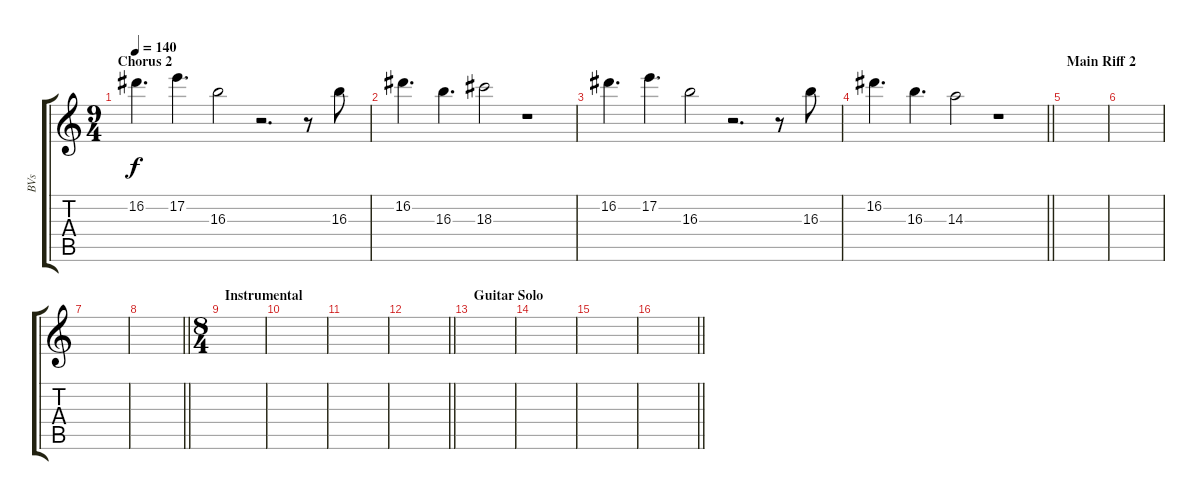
\track ("BVs" "BVs") {instrument acousticguitarsteel}
\staff {score tabs}
\tuning (E4 B3 G3 D3 A2 E2) {hide}
\ts (9 4)
\section ("" "Chorus 2")
\tempo 140
\clef g2
\ks c
16.2.4{d dy f} 17.2.4{d} 16.3.2 r.2{d} r.8 16.3.8 |
16.2.4{d} 16.3.4{d} 18.3.2 r.1 |
16.2.4{d} 17.2.4{d} 16.3.2 r.2{d} r.8 16.3.8 |
\barLineRight lightlight
16.2.4{d} 16.3.4{d} 14.3.2 r.1 |
\section ("" "Main Riff 2")
|
|
|
\barLineRight lightlight
|
\ts (8 4)
\section ("" "Instrumental")
|
|
|
\barLineRight lightlight
|
\section ("" "Guitar Solo")
|
|
|
\barLineRight lightlight
